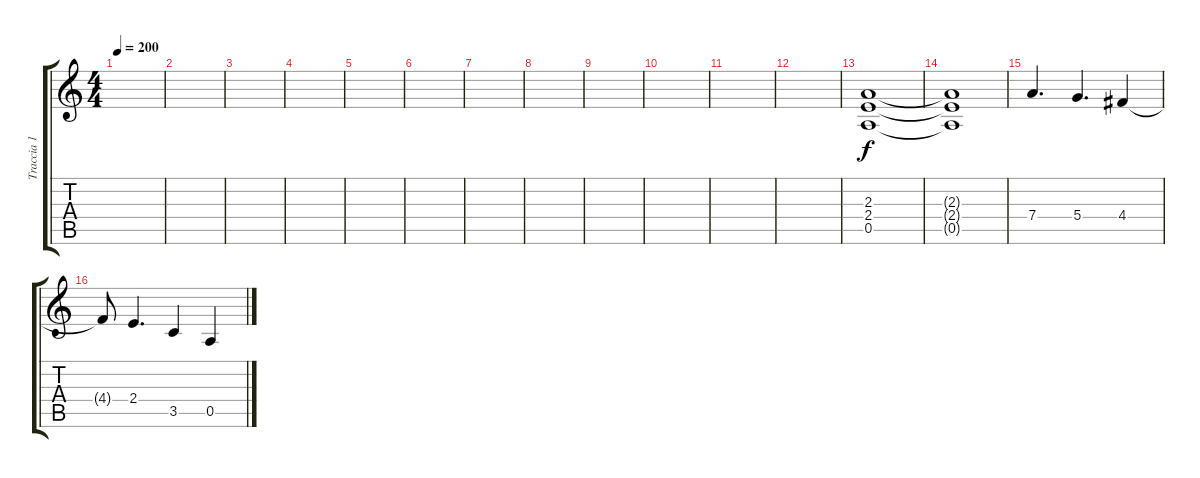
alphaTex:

\track ("Traccia 1" "Traccia 1") {instrument overdrivenguitar}
\staff {score tabs}
\tuning (E4 B3 G3 D3 A2 E2) {hide}
\ts (4 4)
\tempo 200
\clef g2
\ks c
|
|
|
|
|
|
|
|
|
|
|
|
(2.3 2.4 0.5).1{volume 16 instrument overdrivenguitar} |
(2.3{t} 2.4{t} 0.5{t}).1 |
7.4.4{d} 5.4.4{d} 4.4.4 |
4.4{t}.8 2.4.4{d} 3.5.4 0.5.4
